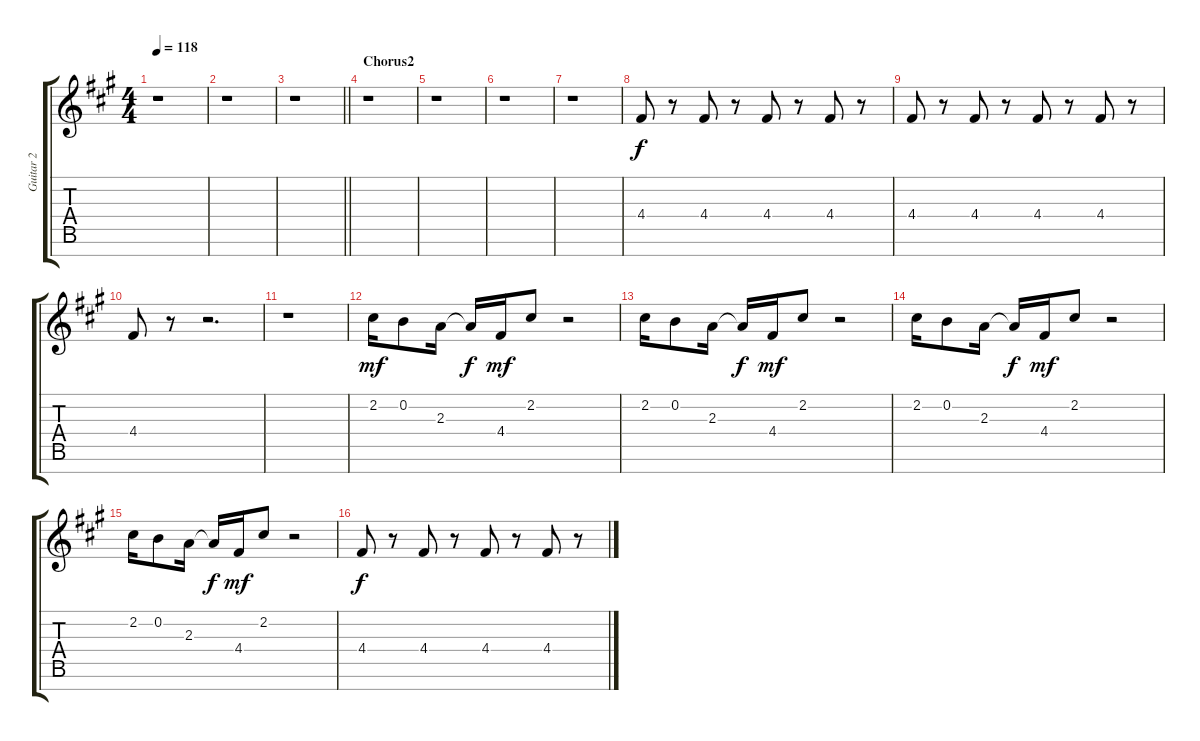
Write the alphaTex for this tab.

\track ("Guitar 2" "Guitar 2") {instrument electricguitarjazz}
\staff {score tabs}
\tuning (E4 B3 G3 D3 A2 E2 B1) {hide}
\ts (4 4)
\tempo 118
\clef g2
\ks f#minor
r.1{dy f} |
r.1 |
\barLineRight lightlight
r.1 |
\section ("" "Chorus2")
r.1 |
r.1 |
r.1 |
r.1 |
4.4.8 r.8 4.4.8 r.8 4.4.8 r.8 4.4.8 r.8 |
4.4.8 r.8 4.4.8 r.8 4.4.8 r.8 4.4.8 r.8 |
4.4.8 r.8 r.2{d} |
r.1 |
2.2.16{dy mf} 0.2.8 2.3.16 2.3{t}.16{dy f} 4.4.16{dy mf} 2.2.8 r.2 |
2.2.16 0.2.8 2.3.16 2.3{t}.16{dy f} 4.4.16{dy mf} 2.2.8 r.2 |
2.2.16 0.2.8 2.3.16 2.3{t}.16{dy f} 4.4.16{dy mf} 2.2.8 r.2 |
2.2.16 0.2.8 2.3.16 2.3{t}.16{dy f} 4.4.16{dy mf} 2.2.8 r.2 |
4.4.8{dy f} r.8 4.4.8 r.8 4.4.8 r.8 4.4.8 r.8
